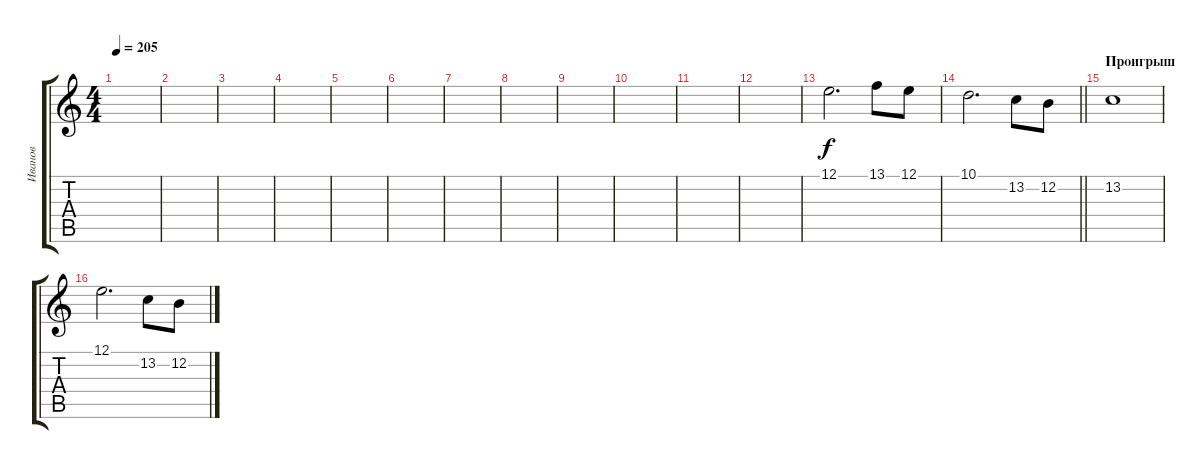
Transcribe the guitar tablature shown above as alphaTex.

\track ("Иванов" "Иванов") {instrument brasssection}
\staff {score tabs}
\tuning (E4 B3 G3 D3 A2 E2) {hide}
\ts (4 4)
\tempo 205
\clef g2
\ks c
|
|
|
|
|
|
|
|
|
|
|
|
12.1.2{d} 13.1.8 12.1.8 |
\barLineRight lightlight
10.1.2{d} 13.2.8 12.2.8 |
\section ("" "Проигрыш")
13.2.1 |
12.1.2{d} 13.2.8 12.2.8
